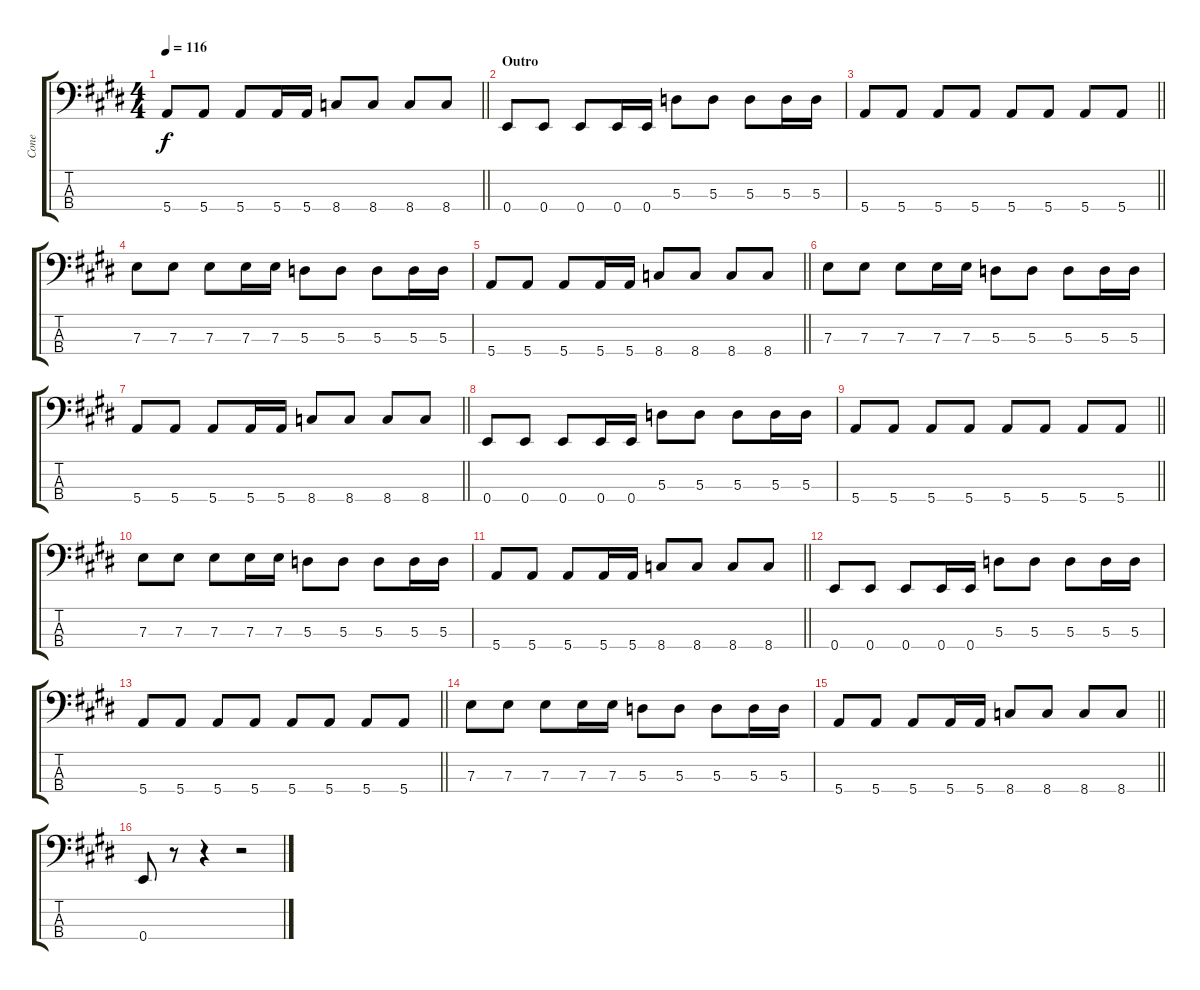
\track ("Cone" "Cone") {instrument electricbasspick}
\staff {score tabs}
\tuning (G2 D2 A1 E1) {hide}
\ts (4 4)
\tempo 116
\clef f4
\barLineRight lightlight
\ks e
5.4.8{dy f} 5.4.8 5.4.8 5.4.16 5.4.16 8.4.8 8.4.8 8.4.8 8.4.8 |
\section ("" "Outro")
0.4.8 0.4.8 0.4.8 0.4.16 0.4.16 5.3.8 5.3.8 5.3.8 5.3.16 5.3.16 |
\barLineRight lightlight
5.4.8 5.4.8 5.4.8 5.4.8 5.4.8 5.4.8 5.4.8 5.4.8 |
7.3.8 7.3.8 7.3.8 7.3.16 7.3.16 5.3.8 5.3.8 5.3.8 5.3.16 5.3.16 |
\barLineRight lightlight
5.4.8 5.4.8 5.4.8 5.4.16 5.4.16 8.4.8 8.4.8 8.4.8 8.4.8 |
7.3.8 7.3.8 7.3.8 7.3.16 7.3.16 5.3.8 5.3.8 5.3.8 5.3.16 5.3.16 |
\barLineRight lightlight
5.4.8 5.4.8 5.4.8 5.4.16 5.4.16 8.4.8 8.4.8 8.4.8 8.4.8 |
0.4.8 0.4.8 0.4.8 0.4.16 0.4.16 5.3.8 5.3.8 5.3.8 5.3.16 5.3.16 |
\barLineRight lightlight
5.4.8 5.4.8 5.4.8 5.4.8 5.4.8 5.4.8 5.4.8 5.4.8 |
7.3.8 7.3.8 7.3.8 7.3.16 7.3.16 5.3.8 5.3.8 5.3.8 5.3.16 5.3.16 |
\barLineRight lightlight
5.4.8 5.4.8 5.4.8 5.4.16 5.4.16 8.4.8 8.4.8 8.4.8 8.4.8 |
0.4.8 0.4.8 0.4.8 0.4.16 0.4.16 5.3.8 5.3.8 5.3.8 5.3.16 5.3.16 |
\barLineRight lightlight
5.4.8 5.4.8 5.4.8 5.4.8 5.4.8 5.4.8 5.4.8 5.4.8 |
7.3.8 7.3.8 7.3.8 7.3.16 7.3.16 5.3.8 5.3.8 5.3.8 5.3.16 5.3.16 |
\barLineRight lightlight
5.4.8 5.4.8 5.4.8 5.4.16 5.4.16 8.4.8 8.4.8 8.4.8 8.4.8 |
0.4.8 r.8 r.4 r.2
